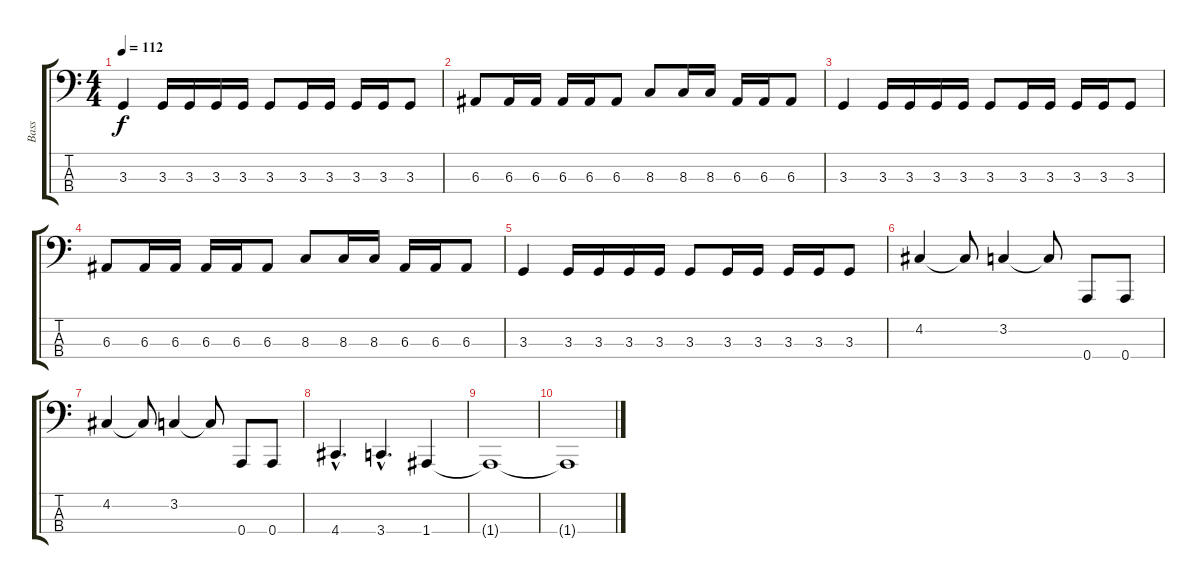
\track ("Bass" "Bass") {instrument electricbasspick}
\staff {score tabs}
\tuning (D2 A1 E1 A0) {hide}
\ts (4 4)
\tempo 112
\clef f4
\ks c
3.3.4{dy f} 3.3.16 3.3.16 3.3.16 3.3.16 3.3.8 3.3.16 3.3.16 3.3.16 3.3.16 3.3.8 |
6.3.8 6.3.16 6.3.16 6.3.16 6.3.16 6.3.8 8.3.8 8.3.16 8.3.16 6.3.16 6.3.16 6.3.8 |
3.3.4 3.3.16 3.3.16 3.3.16 3.3.16 3.3.8 3.3.16 3.3.16 3.3.16 3.3.16 3.3.8 |
6.3.8 6.3.16 6.3.16 6.3.16 6.3.16 6.3.8 8.3.8 8.3.16 8.3.16 6.3.16 6.3.16 6.3.8 |
3.3.4 3.3.16 3.3.16 3.3.16 3.3.16 3.3.8 3.3.16 3.3.16 3.3.16 3.3.16 3.3.8 |
4.2.4 4.2{t}.8 3.2.4 3.2{t}.8 0.4.8 0.4.8 |
4.2.4 4.2{t}.8 3.2.4 3.2{t}.8 0.4.8 0.4.8 |
4.4{hac}.4{d} 3.4{hac}.4{d} 1.4.4 |
1.4{t}.1 |
1.4{t}.1
